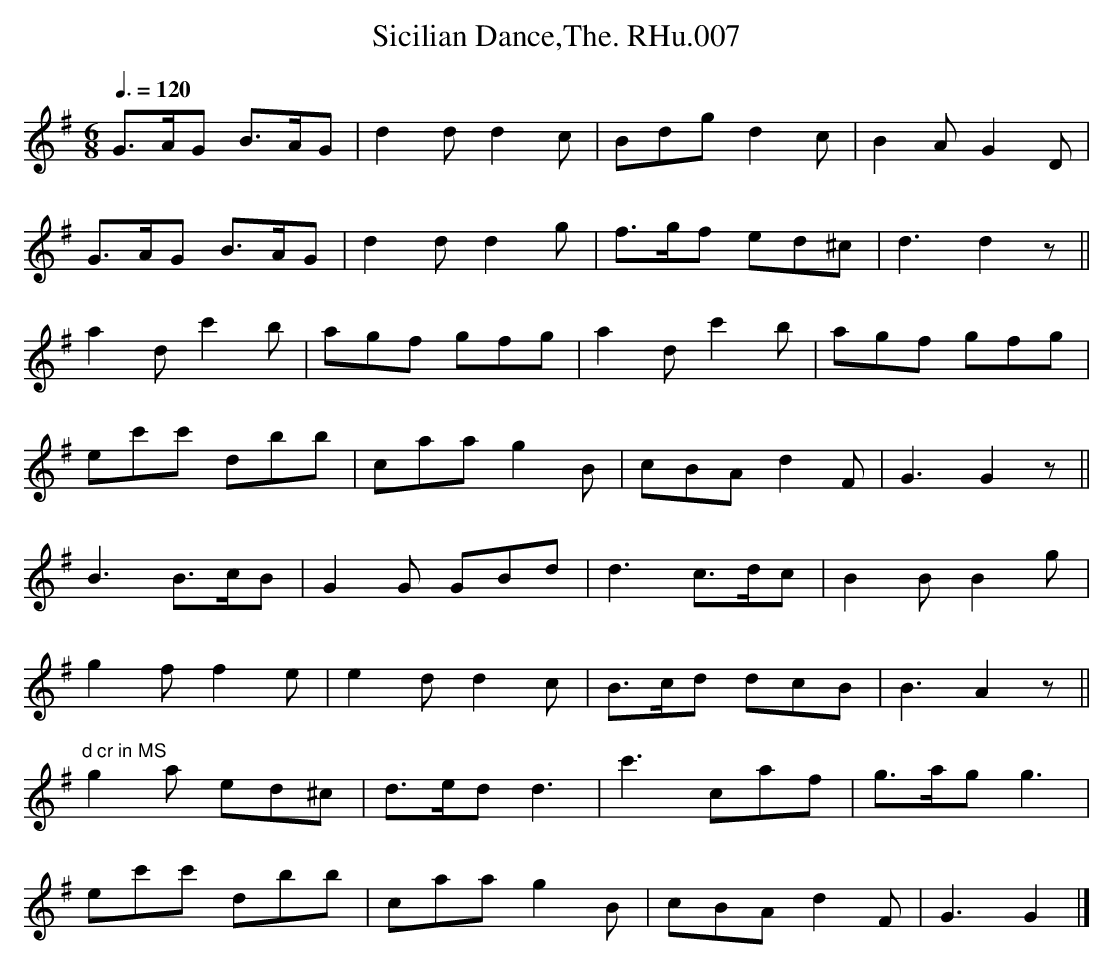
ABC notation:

X:1
T:Sicilian Dance,The. RHu.007
M:6/8
L:1/8
Q:3/8=120
K:G major
G>AG B>AG|d2d d2c|Bdg d2c|B2A G2D|!
G>AG B>AG|d2d d2g|f>gf ed^c|d3 d2z||!
a2d c'2b|agf gfg|a2d c'2b|agf gfg|!
ec'c' dbb|caa g2B|cBA d2F|G3 G2z||!
B3B>cB|G2G GBd|d3c>dc|B2BB2g|!
g2ff2e|e2dd2c|B>cd dcB|B3A2z||!
"^d cr in MS"g2 a ed^c|d>ed d3|c'3caf|g>ag g3|!
ec'c' dbb|caa g2B|cBA d2F|G3 G2|]
